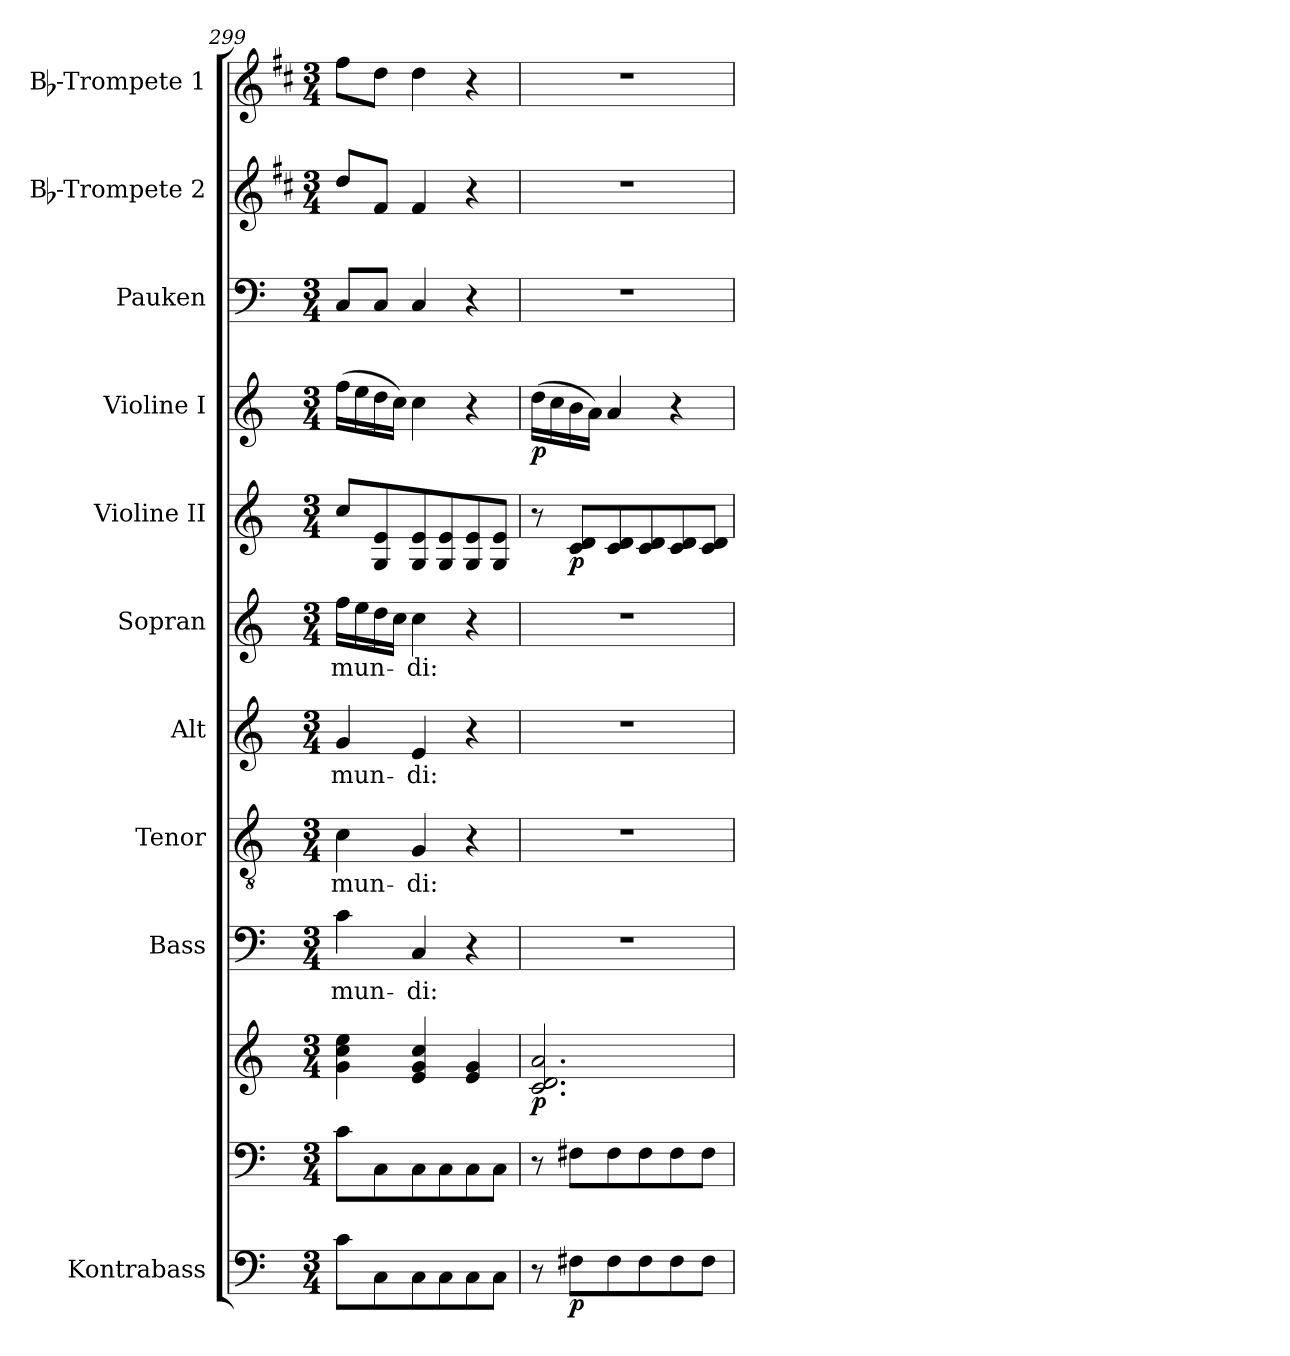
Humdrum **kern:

**kern	**dynam	**kern	**kern	**dynam	**kern	**text	**kern	**text	**kern	**text	**kern	**text	**kern	**dynam	**kern	**dynam	**kern	**kern	**kern
*part11	*part11	*part10	*part10	*part10	*part9	*part9	*part8	*part8	*part7	*part7	*part6	*part6	*part5	*part5	*part4	*part4	*part3	*part2	*part1
*staff12	*staff12	*staff11	*staff10	*staff10/11	*staff9	*staff9	*staff8	*staff8	*staff7	*staff7	*staff6	*staff6	*staff5	*staff5	*staff4	*staff4	*staff3	*staff2	*staff1
*I"Kontrabass	*	*	*	*	*I"Bass	*	*I"Tenor	*	*I"Alt	*	*I"Sopran	*	*I"Violine II	*	*I"Violine I	*	*I"Pauken	*I"Bb-Trompete 2	*I"Bb-Trompete 1
*I'Kb.	*	*	*	*	*I'B.	*	*I'T.	*	*I'A.	*	*I'S.	*	*I'Vl. II	*	*I'Vl. I	*	*I'Pk.	*I'Bb Trp. 2	*I'Bb Trp. 1
*clefF4	*	*clefF4	*clefG2	*	*clefF4	*	*clefGv2	*	*clefG2	*	*clefG2	*	*clefG2	*	*clefG2	*	*clefF4	*clefG2	*clefG2
*ITrd7c12	*	*	*	*	*	*	*	*	*	*	*	*	*	*	*	*	*	*ITrd1c2	*ITrd1c2
*k[]	*	*k[]	*k[]	*	*k[]	*	*k[]	*	*k[]	*	*k[]	*	*k[]	*	*k[]	*	*k[]	*k[]	*k[]
*C:	*	*C:	*C:	*	*C:	*	*C:	*	*C:	*	*C:	*	*C:	*	*C:	*	*C:	*C:	*C:
*M3/4	*	*M3/4	*M3/4	*	*M3/4	*	*M3/4	*	*M3/4	*	*M3/4	*	*M3/4	*	*M3/4	*	*M3/4	*M3/4	*M3/4
=299	=299	=299	=299	=299	=299	=299	=299	=299	=299	=299	=299	=299	=299	=299	=299	=299	=299	=299	=299
!	!	!	!	!	!	!LO:LY:b	!	!LO:LY:b	!	!LO:LY:b	!	!LO:LY:b	!	!	!	!	!	!	!
8C\L	.	8c\L	4g\ 4cc\ 4ee\	.	4c\	mun-	4c\	mun-	4g/	mun-	16ff\LL	mun-	8cc/L	.	(>16ff\LL	.	8C/L	8cc/L	8ee\L
.	.	.	.	.	.	.	.	.	.	.	16ee\	.	.	.	16ee\	.	.	.	.
8CC\	.	8C\	.	.	.	.	.	.	.	.	16dd\	.	8G/ 8e/	.	16dd\	.	8C/J	8e/J	8cc\J
.	.	.	.	.	.	.	.	.	.	.	16cc\JJ	.	.	.	16cc\JJ)	.	.	.	.
!	!	!	!	!	!	!LO:LY:b	!	!LO:LY:b	!	!LO:LY:b	!	!LO:LY:b	!	!	!	!	!	!	!
8CC\	.	8C\	4e/ 4g/ 4cc/	.	4C/	-di:	4G/	-di:	4e/	-di:	4cc\	-di:	8G/ 8e/	.	4cc\	.	4C/	4e/	4cc\
8CC\	.	8C\	.	.	.	.	.	.	.	.	.	.	8G/ 8e/	.	.	.	.	.	.
8CC\	.	8C\	4e/ 4g/	.	4r	.	4r	.	4r	.	4r	.	8G/ 8e/	.	4r	.	4r	4r	4r
8CC\J	.	8C\J	.	.	.	.	.	.	.	.	.	.	8G/ 8e/J	.	.	.	.	.	.
=300	=300	=300	=300	=300	=300	=300	=300	=300	=300	=300	=300	=300	=300	=300	=300	=300	=300	=300	=300
!	!	!	!	!LO:DY:b	!	!	!	!	!	!	!	!	!	!	!	!LO:DY:b	!	!	!
8r	.	8r	2.c/ 2.d/ 2.a/	p	2.r	.	2.r	.	2.r	.	2.r	.	8r	.	(>16dd\LL	p	2.r	2.r	2.r
.	.	.	.	.	.	.	.	.	.	.	.	.	.	.	16cc\	.	.	.	.
!	!LO:DY:b	!	!	!	!	!	!	!	!	!	!	!	!	!LO:DY:b	!	!	!	!	!
8FF#X\L	p	8F#X\L	.	.	.	.	.	.	.	.	.	.	8c/ 8d/L	p	16b\	.	.	.	.
.	.	.	.	.	.	.	.	.	.	.	.	.	.	.	16a\JJ)	.	.	.	.
8FF#\	.	8F#\	.	.	.	.	.	.	.	.	.	.	8c/ 8d/	.	4a/	.	.	.	.
8FF#\	.	8F#\	.	.	.	.	.	.	.	.	.	.	8c/ 8d/	.	.	.	.	.	.
8FF#\	.	8F#\	.	.	.	.	.	.	.	.	.	.	8c/ 8d/	.	4r	.	.	.	.
8FF#\J	.	8F#\J	.	.	.	.	.	.	.	.	.	.	8c/ 8d/J	.	.	.	.	.	.
=	=	=	=	=	=	=	=	=	=	=	=	=	=	=	=	=	=	=	=
*-	*-	*-	*-	*-	*-	*-	*-	*-	*-	*-	*-	*-	*-	*-	*-	*-	*-	*-	*-
